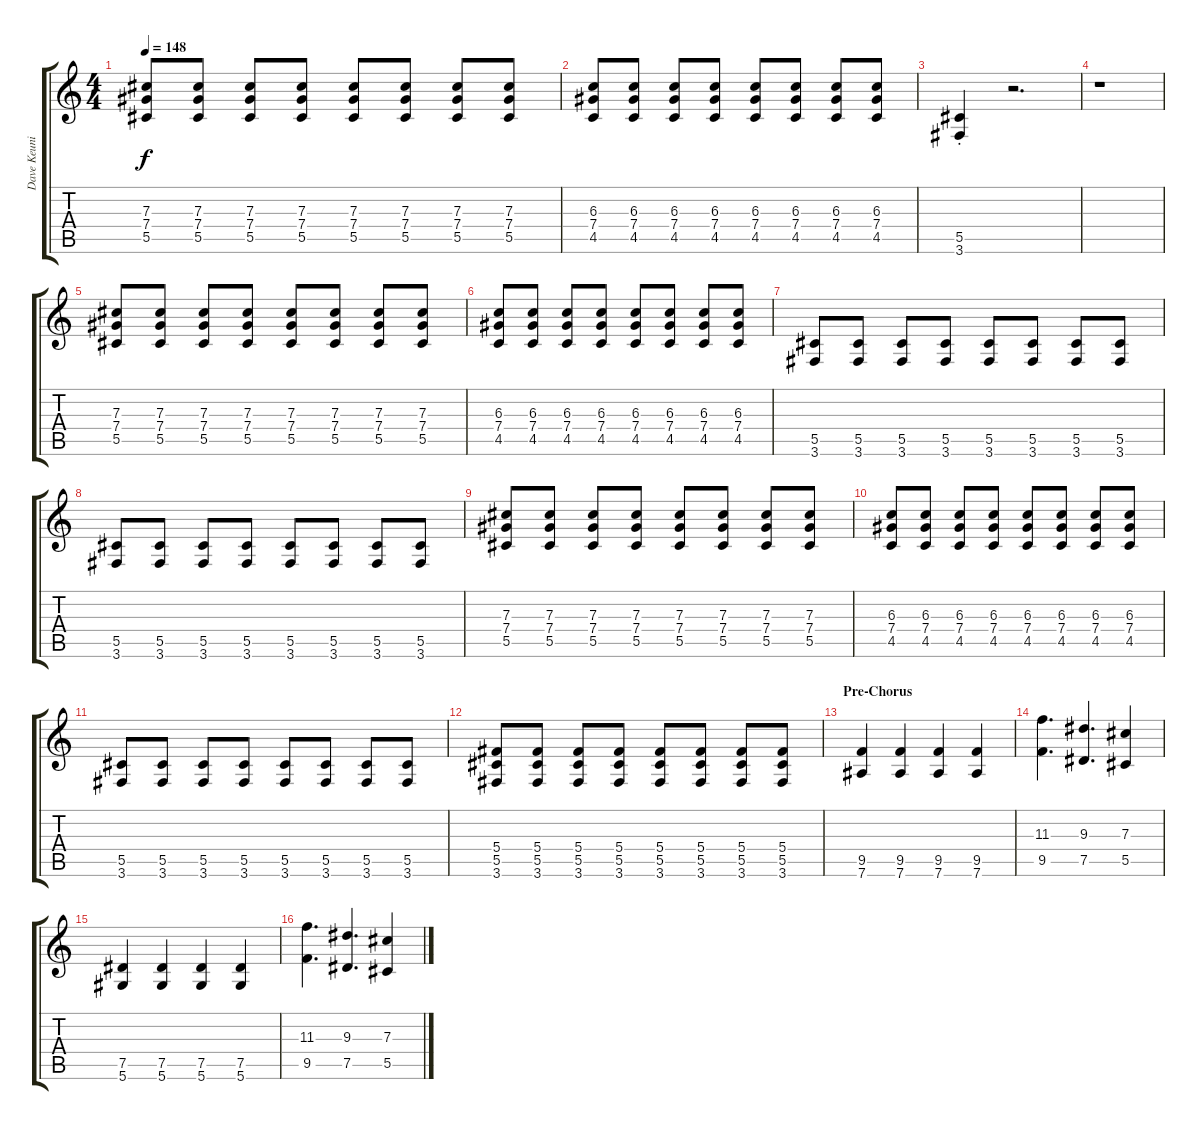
\track ("Dave Keuning - Rhythm Guitar" "Dave Keuni") {instrument electricguitarmuted}
\staff {score tabs}
\tuning (Eb4 Bb3 Gb3 Db3 Ab2 Eb2) {hide}
\ts (4 4)
\tempo 148
\clef g2
\ks c
(7.3 7.4 5.5).8{dy f} (7.3 7.4 5.5).8 (7.3 7.4 5.5).8 (7.3 7.4 5.5).8 (7.3 7.4 5.5).8 (7.3 7.4 5.5).8 (7.3 7.4 5.5).8 (7.3 7.4 5.5).8 |
(6.3 7.4 4.5).8 (6.3 7.4 4.5).8 (6.3 7.4 4.5).8 (6.3 7.4 4.5).8 (6.3 7.4 4.5).8 (6.3 7.4 4.5).8 (6.3 7.4 4.5).8 (6.3 7.4 4.5).8 |
(5.5{st} 3.6{st}).4 r.2{d} |
r.1 |
(7.3 7.4 5.5).8 (7.3 7.4 5.5).8 (7.3 7.4 5.5).8 (7.3 7.4 5.5).8 (7.3 7.4 5.5).8 (7.3 7.4 5.5).8 (7.3 7.4 5.5).8 (7.3 7.4 5.5).8 |
(6.3 7.4 4.5).8 (6.3 7.4 4.5).8 (6.3 7.4 4.5).8 (6.3 7.4 4.5).8 (6.3 7.4 4.5).8 (6.3 7.4 4.5).8 (6.3 7.4 4.5).8 (6.3 7.4 4.5).8 |
(5.5 3.6).8 (5.5 3.6).8 (5.5 3.6).8 (5.5 3.6).8 (5.5 3.6).8 (5.5 3.6).8 (5.5 3.6).8 (5.5 3.6).8 |
(5.5 3.6).8 (5.5 3.6).8 (5.5 3.6).8 (5.5 3.6).8 (5.5 3.6).8 (5.5 3.6).8 (5.5 3.6).8 (5.5 3.6).8 |
(7.3 7.4 5.5).8 (7.3 7.4 5.5).8 (7.3 7.4 5.5).8 (7.3 7.4 5.5).8 (7.3 7.4 5.5).8 (7.3 7.4 5.5).8 (7.3 7.4 5.5).8 (7.3 7.4 5.5).8 |
(6.3 7.4 4.5).8 (6.3 7.4 4.5).8 (6.3 7.4 4.5).8 (6.3 7.4 4.5).8 (6.3 7.4 4.5).8 (6.3 7.4 4.5).8 (6.3 7.4 4.5).8 (6.3 7.4 4.5).8 |
(5.5 3.6).8 (5.5 3.6).8 (5.5 3.6).8 (5.5 3.6).8 (5.5 3.6).8 (5.5 3.6).8 (5.5 3.6).8 (5.5 3.6).8 |
(5.4 5.5 3.6).8 (5.4 5.5 3.6).8 (5.4 5.5 3.6).8 (5.4 5.5 3.6).8 (5.4 5.5 3.6).8 (5.4 5.5 3.6).8 (5.4 5.5 3.6).8 (5.4 5.5 3.6).8 |
\section ("" "Pre-Chorus")
(9.5 7.6).4 (9.5 7.6).4 (9.5 7.6).4 (9.5 7.6).4 |
(11.3 9.5).4{d} (9.3 7.5).4{d} (7.3 5.5).4 |
(7.5 5.6).4 (7.5 5.6).4 (7.5 5.6).4 (7.5 5.6).4 |
(11.3 9.5).4{d} (9.3 7.5).4{d} (7.3 5.5).4
